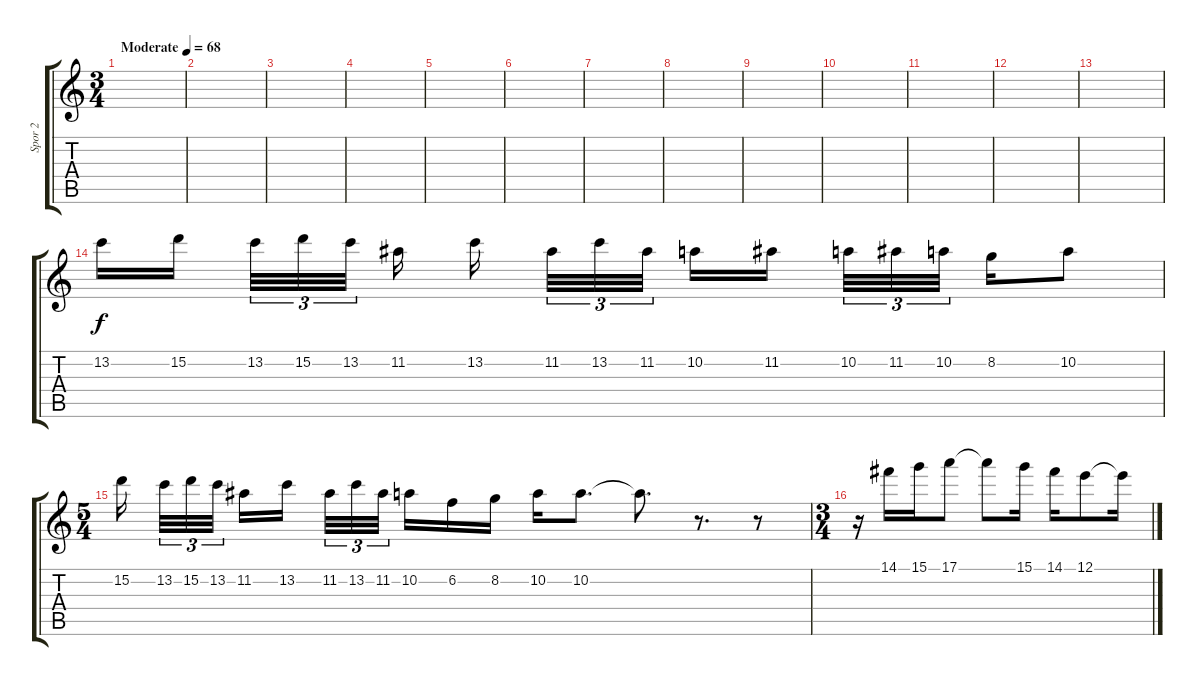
\track ("Spor 2" "Spor 2") {instrument acousticguitarnylon}
\staff {score tabs}
\tuning (E4 B3 G3 D3 A2 E2) {hide}
\ts (3 4)
\tempo (68 "Moderate")
\clef g2
\ks c
|
|
|
|
|
|
|
|
|
|
|
|
|
13.2.16 15.2.16{beam splitsecondary} 13.2.32{tu (3 2)} 15.2.32{tu (3 2)} 13.2.32{tu (3 2) beam splitsecondary} 11.2.16 13.2.16{beam splitsecondary} 11.2.32{tu (3 2)} 13.2.32{tu (3 2)} 11.2.32{tu (3 2) beam splitsecondary} 10.2.16 11.2.16 10.2.32{tu (3 2)} 11.2.32{tu (3 2)} 10.2.32{tu (3 2) beam splitsecondary} 8.2.16 10.2.8 |
\ts (5 4)
15.2.16{beam splitsecondary} 13.2.32{tu (3 2)} 15.2.32{tu (3 2)} 13.2.32{tu (3 2) beam splitsecondary} 11.2.16 13.2.16 11.2.32{tu (3 2)} 13.2.32{tu (3 2)} 11.2.32{tu (3 2) beam splitsecondary} 10.2.16 6.2.16 8.2.16 10.2.16 10.2.8{d} 10.2{t}.8{d} r.8{d} r.8 |
\ts (3 4)
r.16 14.1.16 15.1.16 17.1.8 17.1{t}.8 15.1.16 14.1.16 12.1.8 12.1{t}.16
